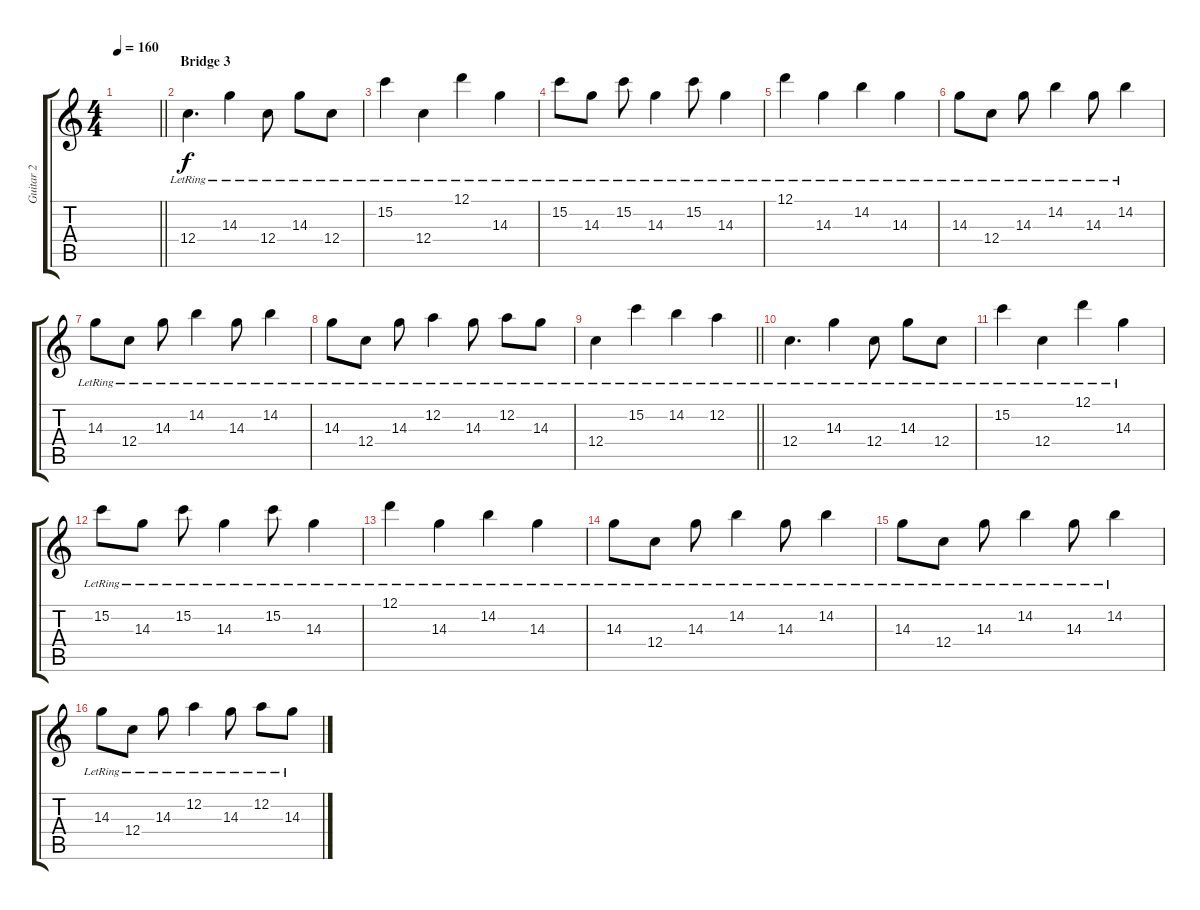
\track ("Guitar 2" "Guitar 2") {instrument distortionguitar}
\staff {score tabs}
\tuning (D4 A3 F3 C3 G2 C2) {hide}
\ts (4 4)
\section ("" "")
\tempo 160
\clef g2
\barLineRight lightlight
\ks c
|
\section ("" "Bridge 3")
12.4{lr}.4{d} 14.3{lr}.4 12.4{lr}.8 14.3{lr}.8 12.4{lr}.8 |
15.2{lr}.4 12.4{lr}.4 12.1{lr}.4 14.3{lr}.4 |
15.2{lr}.8 14.3{lr}.8 15.2{lr}.8 14.3{lr}.4 15.2{lr}.8 14.3{lr}.4 |
12.1{lr}.4 14.3{lr}.4 14.2{lr}.4 14.3{lr}.4 |
14.3{lr}.8 12.4{lr}.8 14.3{lr}.8 14.2{lr}.4 14.3{lr}.8 14.2{lr}.4 |
14.3{lr}.8 12.4{lr}.8 14.3{lr}.8 14.2{lr}.4 14.3{lr}.8 14.2{lr}.4 |
14.3{lr}.8 12.4{lr}.8 14.3{lr}.8 12.2{lr}.4 14.3{lr}.8 12.2{lr}.8 14.3{lr}.8 |
\barLineRight lightlight
12.4{lr}.4 15.2{lr}.4 14.2{lr}.4 12.2{lr}.4 |
\section ("" "")
12.4{lr}.4{d} 14.3{lr}.4 12.4{lr}.8 14.3{lr}.8 12.4{lr}.8 |
15.2{lr}.4 12.4{lr}.4 12.1{lr}.4 14.3{lr}.4 |
15.2{lr}.8 14.3{lr}.8 15.2{lr}.8 14.3{lr}.4 15.2{lr}.8 14.3{lr}.4 |
12.1{lr}.4 14.3{lr}.4 14.2{lr}.4 14.3{lr}.4 |
14.3{lr}.8 12.4{lr}.8 14.3{lr}.8 14.2{lr}.4 14.3{lr}.8 14.2{lr}.4 |
14.3{lr}.8 12.4{lr}.8 14.3{lr}.8 14.2{lr}.4 14.3{lr}.8 14.2{lr}.4 |
14.3{lr}.8 12.4{lr}.8 14.3{lr}.8 12.2{lr}.4 14.3{lr}.8 12.2{lr}.8 14.3{lr}.8
